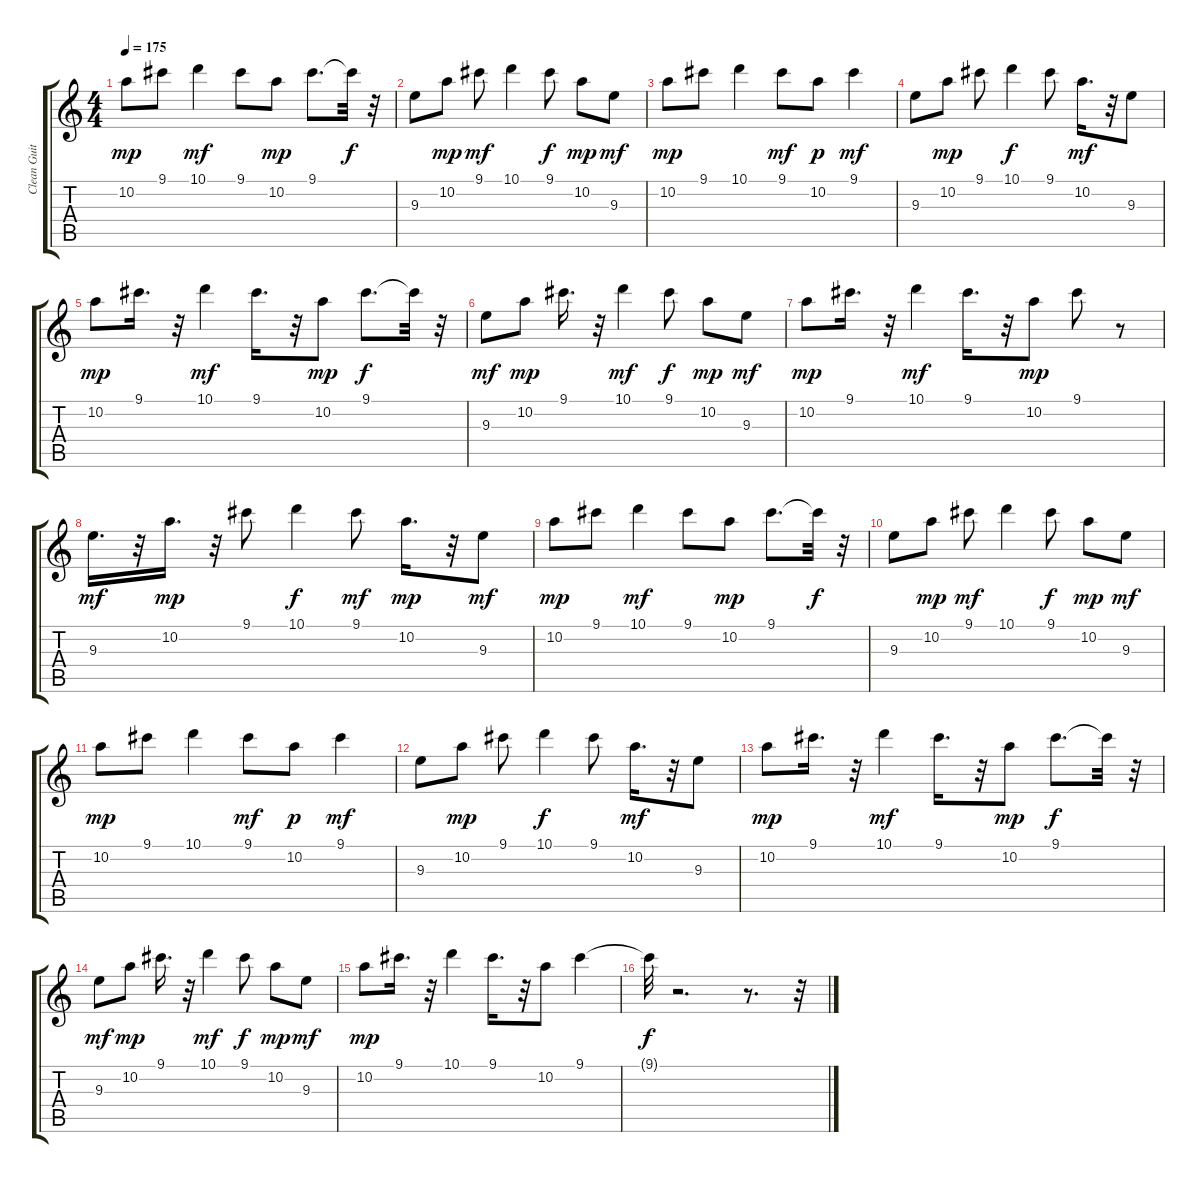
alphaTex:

\track ("Clean Guitar" "Clean Guit") {instrument electricguitarclean}
\staff {score tabs}
\tuning (E4 B3 G3 D3 A2 E2) {hide}
\ts (4 4)
\tempo 175
\clef g2
\ks c
10.2.8{dy mp} 9.1.8 10.1.4{dy mf} 9.1.8 10.2.8{dy mp} 9.1.8{d} 9.1{t}.32{dy f} r.32 |
9.3.8 10.2.8{dy mp} 9.1.8{dy mf} 10.1.4 9.1.8{dy f} 10.2.8{dy mp} 9.3.8{dy mf} |
10.2.8{dy mp} 9.1.8 10.1.4 9.1.8{dy mf} 10.2.8{dy p} 9.1.4{dy mf} |
9.3.8 10.2.8{dy mp} 9.1.8 10.1.4{dy f} 9.1.8 10.2.16{d dy mf} r.32 9.3.8 |
10.2.8{dy mp} 9.1.16{d} r.32 10.1.4{dy mf} 9.1.16{d} r.32 10.2.8{dy mp} 9.1.8{d dy f} 9.1{t}.32 r.32 |
9.3.8{dy mf} 10.2.8{dy mp} 9.1.16{d} r.32 10.1.4{dy mf} 9.1.8{dy f} 10.2.8{dy mp} 9.3.8{dy mf} |
10.2.8{dy mp} 9.1.16{d} r.32 10.1.4{dy mf} 9.1.16{d} r.32 10.2.8{dy mp} 9.1.8 r.8 |
9.3.16{d dy mf} r.32 10.2.16{d dy mp} r.32 9.1.8 10.1.4{dy f} 9.1.8{dy mf} 10.2.16{d dy mp} r.32 9.3.8{dy mf} |
10.2.8{dy mp} 9.1.8 10.1.4{dy mf} 9.1.8 10.2.8{dy mp} 9.1.8{d} 9.1{t}.32{dy f} r.32 |
9.3.8 10.2.8{dy mp} 9.1.8{dy mf} 10.1.4 9.1.8{dy f} 10.2.8{dy mp} 9.3.8{dy mf} |
10.2.8{dy mp} 9.1.8 10.1.4 9.1.8{dy mf} 10.2.8{dy p} 9.1.4{dy mf} |
9.3.8 10.2.8{dy mp} 9.1.8 10.1.4{dy f} 9.1.8 10.2.16{d dy mf} r.32 9.3.8 |
10.2.8{dy mp} 9.1.16{d} r.32 10.1.4{dy mf} 9.1.16{d} r.32 10.2.8{dy mp} 9.1.8{d dy f} 9.1{t}.32 r.32 |
9.3.8{dy mf} 10.2.8{dy mp} 9.1.16{d} r.32 10.1.4{dy mf} 9.1.8{dy f} 10.2.8{dy mp} 9.3.8{dy mf} |
10.2.8{dy mp} 9.1.16{d} r.32 10.1.4 9.1.16{d} r.32 10.2.8 9.1.4 |
9.1{t}.32{dy f} r.2{d} r.8{d} r.32
